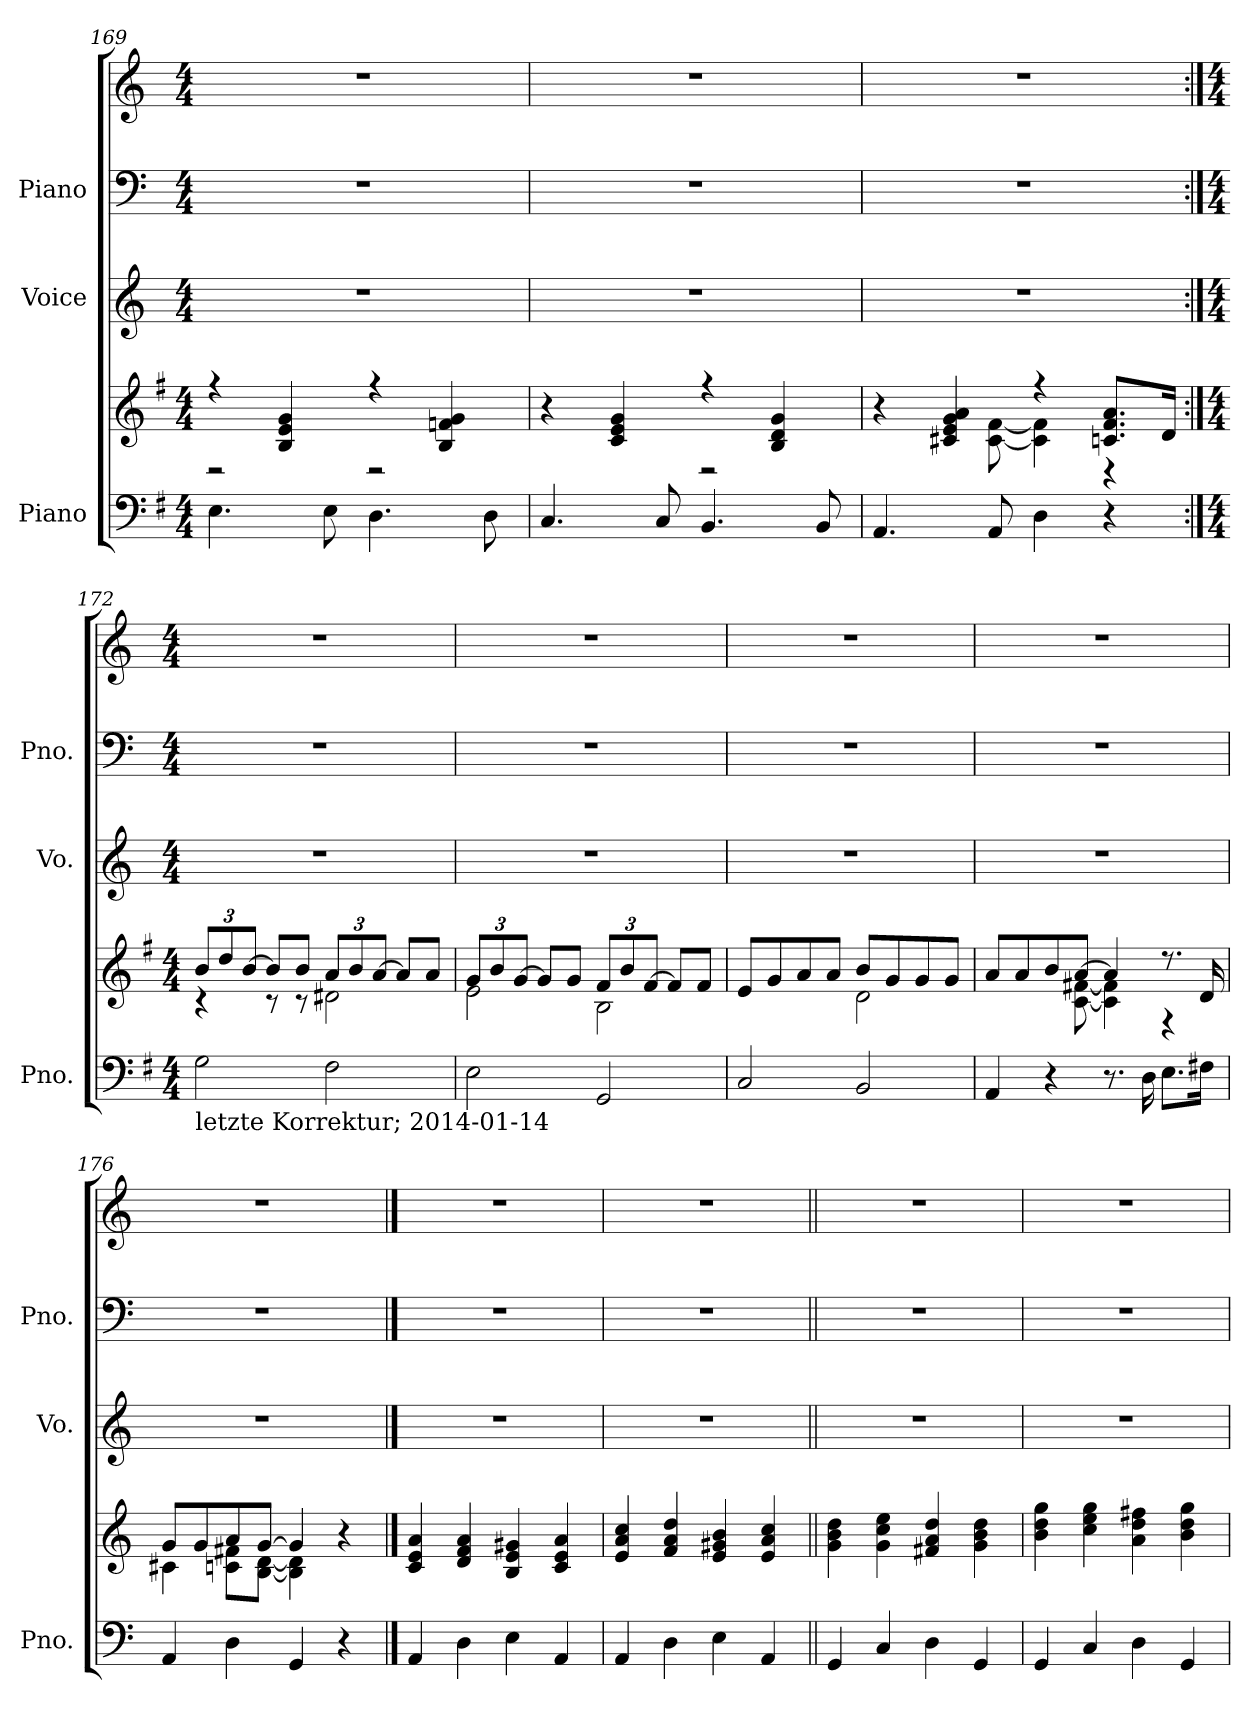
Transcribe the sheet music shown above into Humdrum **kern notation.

**kern	**kern	**kern	**kern	**kern
*part3	*part3	*part2	*part1	*part1
*staff5	*staff4	*staff3	*staff2	*staff1
*I"Piano	*	*I"Voice	*I"Piano	*
*I'Pno.	*	*I'Vo.	*I'Pno.	*
*clefF4	*clefG2	*clefG2	*clefF4	*clefG2
*k[f#]	*k[f#]	*k[]	*k[]	*k[]
*M4/4	*M4/4	*M4/4	*M4/4	*M4/4
=169	=169	=169	=169	=169
*	*^	*	*	*
4.E\	4r	2r	1r	1r	1r
.	4B/ 4e/ 4g/	.	.	.	.
8E\	.	.	.	.	.
4.D\	4r	2r	.	.	.
.	4B/ 4fn/ 4g/	.	.	.	.
8D\	.	.	.	.	.
=170	=170	=170	=170	=170	=170
4.C/	4r	2ryy	1r	1r	1r
.	4c/ 4e/ 4g/	.	.	.	.
8C/	.	.	.	.	.
4.BB/	4r	2r	.	.	.
.	4B/ 4d/ 4g/	.	.	.	.
8BB/	.	.	.	.	.
!!LO:LB:g=z
=171	=171	=171	=171	=171	=171
4.AA/	4r	4.ryy	1r	1r	1r
.	4c#X/ 4e/ 4g/ 4a/	.	.	.	.
8AA/	.	[8c#\ [8f#\	.	.	.
4D\	4r	4c#\] 4f#\]	.	.	.
4r	8.cn/ 8.f#/ 8.a/L	4r	.	.	.
.	16d/Jk	.	.	.	.
!!LO:PB:g=z
=172:|!	=172:|!	=172:|!	=172:|!	=172:|!	=172:|!
*M4/4	*M4/4	*	*M4/4	*M4/4	*M4/4
*	*Xbrackettup	*	*	*	*
!LO:TX:b:t=letzte Korrektur; 2014-01-14	!	!	!	!	!
2G\	12b/L	4r	1r	1r	1r
.	12dd/	.	.	.	.
.	[12b/J	.	.	.	.
.	8b/L]	8r	.	.	.
.	8b/J	8r	.	.	.
2F#\	12a/L	2d#X\	.	.	.
.	12b/	.	.	.	.
.	[12a/J	.	.	.	.
.	8a/L]	.	.	.	.
.	8a/J	.	.	.	.
=173	=173	=173	=173	=173	=173
*k[]	*k[]	*	*	*	*
2E\	12g/L	2e\	1r	1r	1r
.	12b/	.	.	.	.
.	[12g/J	.	.	.	.
.	8g/L]	.	.	.	.
.	8g/J	.	.	.	.
2GG/	12f/L	2B\	.	.	.
.	12b/	.	.	.	.
.	[12f/J	.	.	.	.
.	8f/L]	.	.	.	.
.	8f/J	.	.	.	.
!!LO:LB:g=z
=174	=174	=174	=174	=174	=174
2C/	8e/L	2ryy	1r	1r	1r
.	8g/	.	.	.	.
.	8a/	.	.	.	.
.	8a/J	.	.	.	.
2BB/	8b/L	2d\	.	.	.
.	8g/	.	.	.	.
.	8g/	.	.	.	.
.	8g/J	.	.	.	.
=175	=175	=175	=175	=175	=175
4AA/	8a/L	4.ryy	1r	1r	1r
.	8a/	.	.	.	.
4r	8b/	.	.	.	.
.	[8a/J	[8c\ [8f#X\	.	.	.
8.r	4a/]	4c\] 4f#\]	.	.	.
16D\	.	.	.	.	.
8.E\L	8.r	4r	.	.	.
16F#X\Jk	16d/	.	.	.	.
=176	=176	=176	=176	=176	=176
4AA/	8g/L	4c#X\	1r	1r	1r
.	8g/	.	.	.	.
4D\	8a/	8cn\ 8f#X\L	.	.	.
.	[8g/J	[8B\ [8d\J	.	.	.
4GG/	4g/]	4B\] 4d\]	.	.	.
4r	4r	4ryy	.	.	.
!!LO:PB:g=z
==177	==177	==177	==177	==177	==177
!	!LO:TX:a:t=Kadenzen	!	!	!	!
!	!LO:TX:a:t=9	!	!	!	!
*	*v	*v	*	*	*
4AA/	4c/ 4e/ 4a/	1r	1r	1r
4D\	4d/ 4f/ 4a/	.	.	.
4E\	4B/ 4e/ 4g#X/	.	.	.
4AA/	4c/ 4e/ 4a/	.	.	.
=178	=178	=178	=178	=178
4AA/	4e/ 4a/ 4cc/	1r	1r	1r
4D\	4f/ 4a/ 4dd/	.	.	.
4E\	4e/ 4g#X/ 4b/	.	.	.
4AA/	4e/ 4a/ 4cc/	.	.	.
=179||	=179||	=179||	=179||	=179||
4GG/	4g\ 4b\ 4dd\	1r	1r	1r
4C/	4g\ 4cc\ 4ee\	.	.	.
4D\	4f#X/ 4a/ 4dd/	.	.	.
4GG/	4g\ 4b\ 4dd\	.	.	.
=180	=180	=180	=180	=180
4GG/	4b\ 4dd\ 4gg\	1r	1r	1r
4C/	4cc\ 4ee\ 4gg\	.	.	.
4D\	4a\ 4dd\ 4ff#X\	.	.	.
4GG/	4b\ 4dd\ 4gg\	.	.	.
=	=	=	=	=
*-	*-	*-	*-	*-
